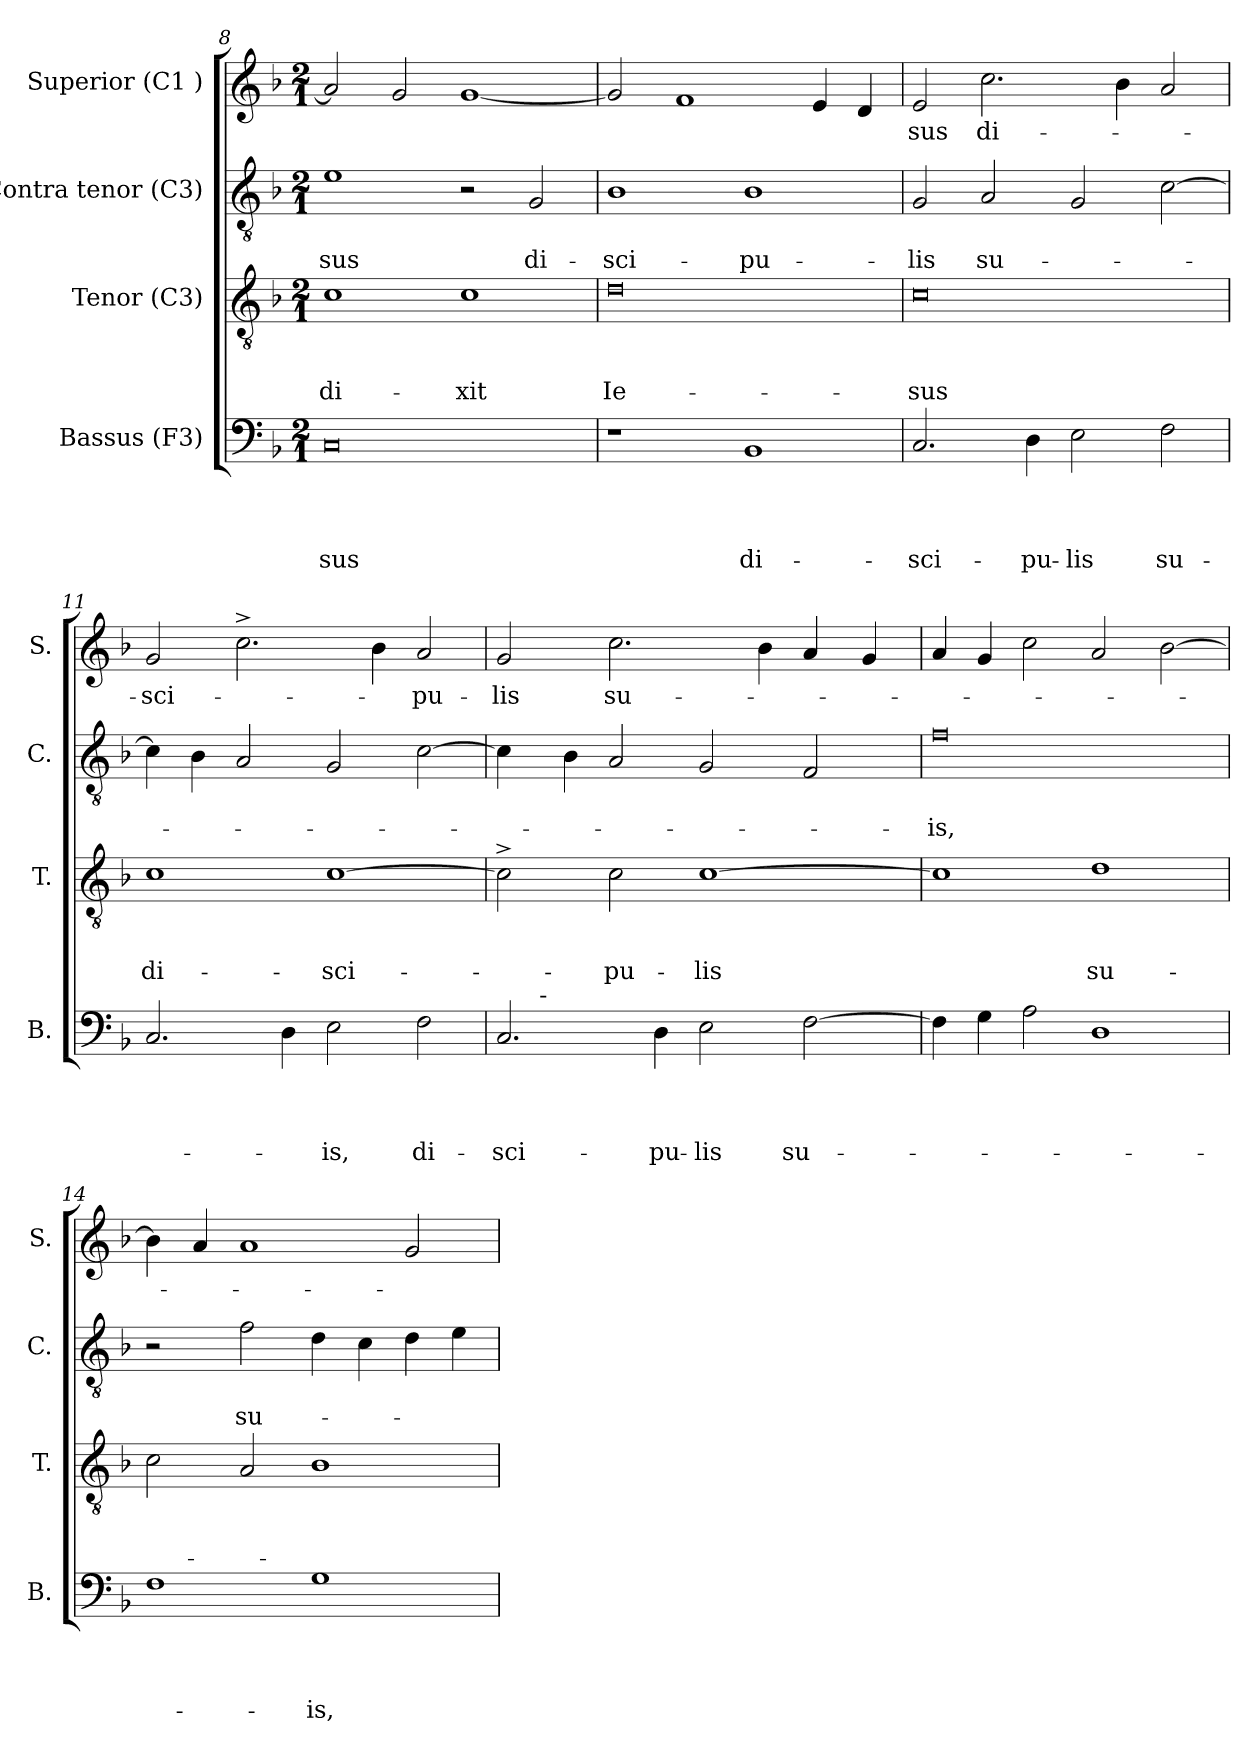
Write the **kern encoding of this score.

**kern	**text	**text	**text	**text	**kern	**text	**text	**text	**kern	**text	**text	**kern	**text
*part4	*part4	*part4	*part4	*part4	*part3	*part3	*part3	*part3	*part2	*part2	*part2	*part1	*part1
*staff4	*staff4	*staff4	*staff4	*staff4	*staff3	*staff3	*staff3	*staff3	*staff2	*staff2	*staff2	*staff1	*staff1
*I"Bassus (F3)	*	*	*	*	*I"Tenor (C3)	*	*	*	*I"Contra tenor (C3)	*	*	*I"Superior (C1 )	*
*I'B.	*	*	*	*	*I'T.	*	*	*	*I'C.	*	*	*I'S.	*
*clefF4	*	*	*	*	*clefGv2	*	*	*	*clefGv2	*	*	*clefG2	*
*k[b-]	*	*	*	*	*k[b-]	*	*	*	*k[b-]	*	*	*k[b-]	*
*F:	*	*	*	*	*F:	*	*	*	*F:	*	*	*F:	*
*M2/1	*	*	*	*	*M2/1	*	*	*	*M2/1	*	*	*M2/1	*
=8	=8	=8	=8	=8	=8	=8	=8	=8	=8	=8	=8	=8	=8
!	!	!	!	!LO:LY:b:rj	!	!	!	!LO:LY:b	!	!	!LO:LY:b	!	!
0C	.	.	.	-sus	1c	.	.	di-	1e	.	-sus	2a/]	.
.	.	.	.	.	.	.	.	.	.	.	.	2g/	.
!	!	!	!	!	!	!	!	!LO:LY:b	!	!	!	!	!
.	.	.	.	.	1c	.	.	-xit	2r	.	.	[<1g	.
!	!	!	!	!	!	!	!	!	!	!	!LO:LY:b	!	!
.	.	.	.	.	.	.	.	.	2G/	.	di-	.	.
=9	=9	=9	=9	=9	=9	=9	=9	=9	=9	=9	=9	=9	=9
!	!	!	!	!	!	!	!	!LO:LY:b:rj	!	!	!LO:LY:b	!	!
1r	.	.	.	.	0d	.	.	Ie-	1B-	.	-sci-	2g/]	.
.	.	.	.	.	.	.	.	.	.	.	.	1f	.
!	!	!	!	!LO:LY:b	!	!	!	!	!	!	!LO:LY:b	!	!
1BB-	.	.	.	di-	.	.	.	.	1B-	.	-pu-	.	.
.	.	.	.	.	.	.	.	.	.	.	.	4e/	.
.	.	.	.	.	.	.	.	.	.	.	.	4d/	.
=10	=10	=10	=10	=10	=10	=10	=10	=10	=10	=10	=10	=10	=10
!	!	!	!	!LO:LY:b	!	!	!	!LO:LY:b:rj	!	!	!LO:LY:b	!	!LO:LY:b
2.C/	.	.	.	-sci-	0c	.	.	-sus	2G/	.	-lis	2e/	-sus
!	!	!	!	!	!	!	!	!	!	!	!LO:LY:b	!	!LO:LY:b
.	.	.	.	.	.	.	.	.	2A/	.	su-	2.cc\	di-
!	!	!	!	!LO:LY:b	!	!	!	!	!	!	!	!	!
4D\	.	.	.	-pu-	.	.	.	.	.	.	.	.	.
!	!	!	!	!LO:LY:b:rj	!	!	!	!	!	!	!	!	!
2E\	.	.	.	-lis	.	.	.	.	2G/	.	.	.	.
.	.	.	.	.	.	.	.	.	.	.	.	4b-\	.
!	!	!	!	!LO:LY:b	!	!	!	!	!	!	!	!	!
2F\	.	.	.	su-	.	.	.	.	[>2c\	.	.	2a/	.
=11	=11	=11	=11	=11	=11	=11	=11	=11	=11	=11	=11	=11	=11
!	!	!	!	!	!	!	!	!LO:LY:b	!	!	!	!	!LO:LY:b
2.C/	.	.	.	.	1c	.	.	di-	4c\]	.	.	2g/	-sci-
.	.	.	.	.	.	.	.	.	4B-\	.	.	.	.
.	.	.	.	.	.	.	.	.	2A/	.	.	2.cc^>\	.
4D\	.	.	.	.	.	.	.	.	.	.	.	.	.
!	!	!	!	!LO:LY:b	!	!	!	!LO:LY:b	!	!	!	!	!
2E\	.	.	.	-is,	[<1c	.	.	-sci-	2G/	.	.	.	.
.	.	.	.	.	.	.	.	.	.	.	.	4b-\	.
!	!	!	!	!LO:LY:b	!	!	!	!	!	!	!	!	!LO:LY:b
2F\	.	.	.	di-	.	.	.	.	[<2c\	.	.	2a/	-pu-
!!LO:LB:g=z
=12	=12	=12	=12	=12	=12	=12	=12	=12	=12	=12	=12	=12	=12
!	!	!	!	!LO:LY:b	!	!	!	!	!	!	!	!	!LO:LY:b
*^	*	*	*	*	*	*	*	*	*	*	*	*	*
2.C/	8ryy	.	.	.	-sci-	2c^>\]	.	.	.	4c\]	.	.	2g/	-lis
.	32ryy	.	.	.	.	.	.	.	.	.	.	.	.	.
!	!LO:TX:a:t=-	!	!	!	!	!	!	!	!	!	!	!	!	!
.	1ryy	.	.	.	.	.	.	.	.	.	.	.	.	.
.	.	.	.	.	.	.	.	.	.	4B-\	.	.	.	.
!	!	!	!	!	!	!	!	!	!LO:LY:b	!	!	!	!	!LO:LY:b
.	.	.	.	.	.	2c\	.	.	-pu-	2A/	.	.	2.cc\	su-
!	!	!	!	!	!LO:LY:b	!	!	!	!	!	!	!	!	!
4D\	.	.	.	.	-pu-	.	.	.	.	.	.	.	.	.
!	!	!	!	!	!LO:LY:b:rj	!	!	!	!LO:LY:b	!	!	!	!	!
2E\	.	.	.	.	-lis	[>1c	.	.	-lis	2G/	.	.	.	.
.	2ryy	.	.	.	.	.	.	.	.	.	.	.	.	.
.	.	.	.	.	.	.	.	.	.	.	.	.	4b-\	.
!	!	!	!	!	!LO:LY:b	!	!	!	!	!	!	!	!	!
[>2F\	.	.	.	.	su-	.	.	.	.	2F/	.	.	4a/	.
.	4ryy	.	.	.	.	.	.	.	.	.	.	.	.	.
.	.	.	.	.	.	.	.	.	.	.	.	.	4g/	.
.	16.ryy	.	.	.	.	.	.	.	.	.	.	.	.	.
=13	=13	=13	=13	=13	=13	=13	=13	=13	=13	=13	=13	=13	=13	=13
!	!	!	!	!	!	!	!	!	!	!	!	!LO:LY:b	!	!
*v	*v	*	*	*	*	*	*	*	*	*	*	*	*	*
4F\]	.	.	.	.	1c]	.	.	.	0f	.	-is,	4a/	.
4G\	.	.	.	.	.	.	.	.	.	.	.	4g/	.
2A\	.	.	.	.	.	.	.	.	.	.	.	2cc\	.
!	!	!	!	!	!	!	!	!LO:LY:b	!	!	!	!	!
1D	.	.	.	.	1d	.	.	su-	.	.	.	2a/	.
.	.	.	.	.	.	.	.	.	.	.	.	[>2b-\	.
=14	=14	=14	=14	=14	=14	=14	=14	=14	=14	=14	=14	=14	=14
1F	.	.	.	.	2c\	.	.	.	2r	.	.	4b-\]	.
.	.	.	.	.	.	.	.	.	.	.	.	4a/	.
!	!	!	!	!	!	!	!	!	!	!	!LO:LY:b	!	!
.	.	.	.	.	2A/	.	.	.	2f\	.	su-	1a	.
!	!	!	!	!LO:LY:b	!	!	!	!	!	!	!	!	!
1G	.	.	.	-is,	1B-	.	.	.	4d\	.	.	.	.
.	.	.	.	.	.	.	.	.	4c\	.	.	.	.
.	.	.	.	.	.	.	.	.	4d\	.	.	2g/	.
.	.	.	.	.	.	.	.	.	4e\	.	.	.	.
=	=	=	=	=	=	=	=	=	=	=	=	=	=
*-	*-	*-	*-	*-	*-	*-	*-	*-	*-	*-	*-	*-	*-
